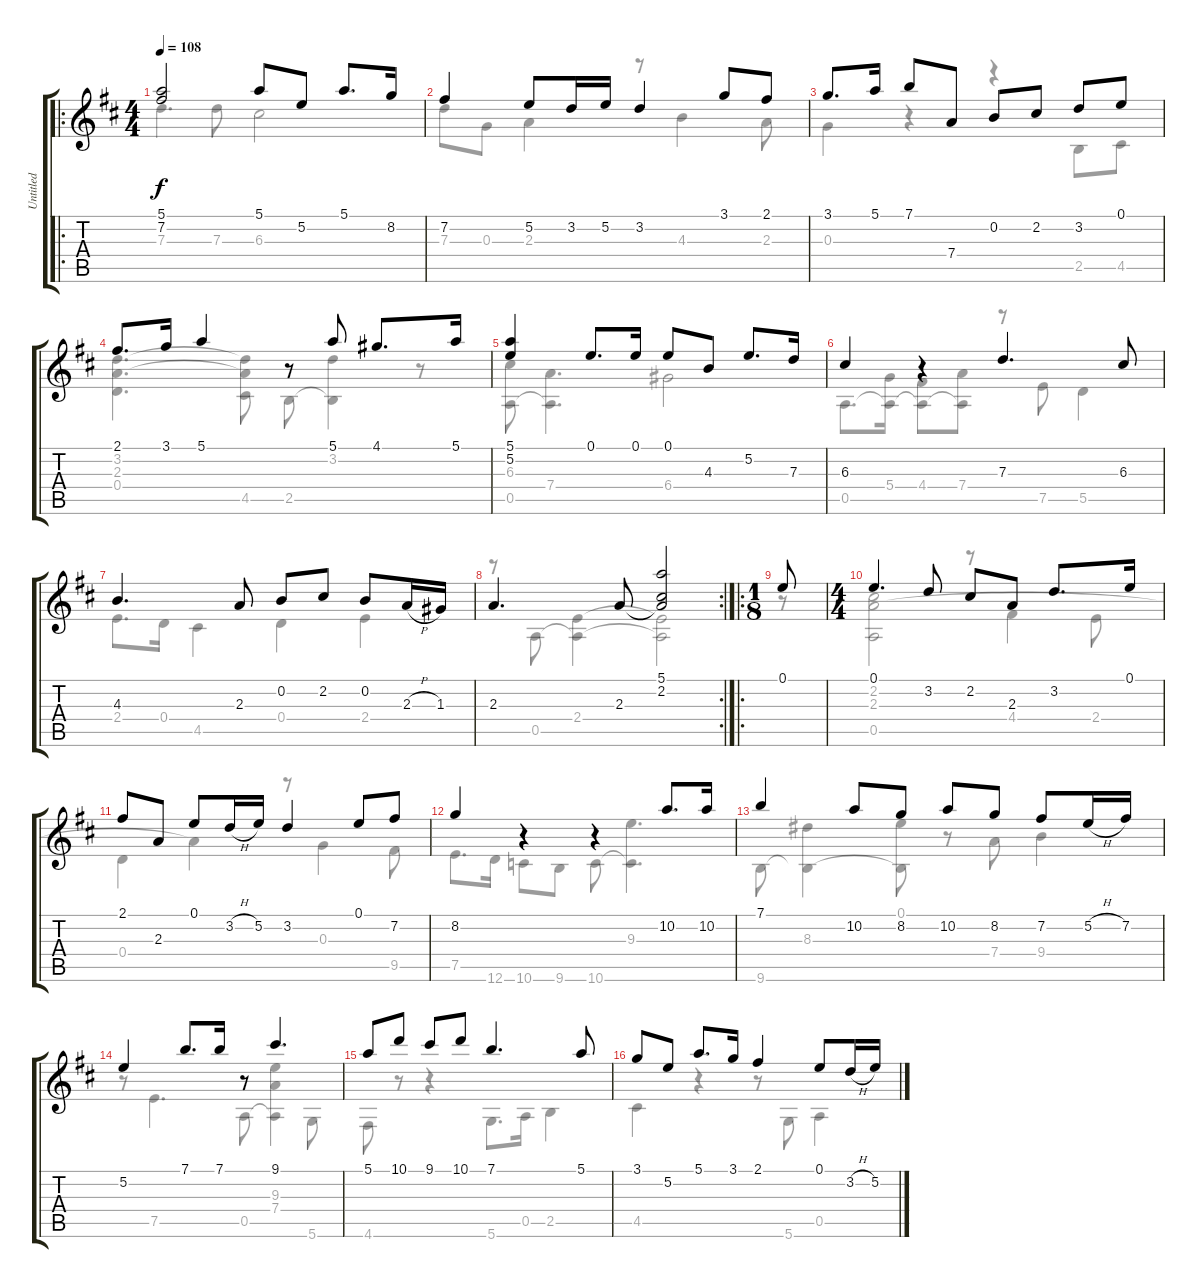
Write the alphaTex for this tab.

\track ("Untitled" "Untitled") {instrument acousticguitarnylon}
\staff {score tabs}
\tuning (E4 B3 G3 D3 A2 D2) {hide}
\voice
\ro
\ts (4 4)
\tempo 108
\clef g2
\ks d
(5.1 7.2).2{dy f instrument acousticguitarnylon} 5.1.8 5.2.8 5.1.8{d} 8.2.16 |
7.2.4 5.2.8 3.2.16 5.2.16 3.2.4 3.1.8 2.1.8 |
3.1.8{d} 5.1.16 7.1.8 7.4.8 0.2.8 2.2.8 3.2.8 0.1.8 |
2.1.8{d} 3.1.16 5.1.4 r.8 5.1.8 4.1.8{d} 5.1.16 |
(5.1 5.2).4 0.1.8{d} 0.1.16 0.1.8 4.3.8 5.2.8{d} 7.3.16 |
6.3.4 r.4 7.3.4{d} 6.3.8 |
4.3.4{d} 2.3.8 0.2.8 2.2.8 0.2.8 2.3{h}.16 1.3.16 |
\rc 2
2.3.4{d} 2.3.8 (5.1 2.2 2.3{t}).2 |
\ro
\ts (1 8)
0.1.8 |
\ts (4 4)
0.1.4{d} 3.2.8 2.2.8 2.3.8 3.2.8{d} 0.1.16 |
2.1.8 2.3.8 0.1.8 3.2{h}.16 5.2.16 3.2.4 0.1.8 7.2.8 |
8.2.4 r.4 r.4 10.2.8{d} 10.2.16 |
7.1.4 10.2.8 8.2.8 10.2.8 8.2.8 7.2.8 5.2{h}.16 7.2.16 |
5.2.4 7.1.8{d} 7.1.16 r.8 9.1.4{d} |
5.1.8 10.1.8 9.1.8 10.1.8 7.1.4{d} 5.1.8 |
3.1.8 5.2.8 5.1.8{d} 3.1.16 2.1.4 0.1.8 3.2{h}.16 5.2.16
\voice
\clef g2
\ottava regular
\simile none
\ks d
7.3.4{d dy f} 7.3.8 6.3.2 |
7.3.8 0.3.8 2.3.4 r.8 4.3.4 2.3.8 |
0.3.4 r.4 r.4 2.5.8 4.5.8 |
(3.2 2.3 0.4).4{d} (3.2{t} 2.3{t} 4.5).8 2.5.8 (3.2 2.5{t}).4 r.8 |
(6.3 0.5).8 (7.4 0.5{t}).4{d} 6.4.2 |
0.5.8{d} (5.4 0.5{t}).16 (4.4 0.5{t}).8 (7.4 0.5{t}).8 r.8 7.5.8 5.5.4 |
2.4.8{d} 0.4.16 4.5.4 0.4.4 2.4.4 |
r.8 0.5.8 (2.4 0.5{t}).4 (2.4{t} 0.5{t}).2 |
r.8 |
(2.2 2.3 0.5).2 r.8 4.4.4 2.4.8 |
0.4.4 2.3{t}.4 r.8 0.3.4 9.5.8 |
7.5.8{d} 12.6.16 10.6.8 9.6.8 10.6.8 (9.3 10.6{t}).4{d} |
9.6.8 (8.3 9.6{t}).4 (0.1 9.6{t}).8 r.8 7.4.8 9.4.4 |
r.8 7.5.4{d} 0.5.8 (9.3 7.4 0.5{t}).4 5.6.8 |
4.6.8 r.8 r.4 5.6.8{d} 0.5.16 2.5.4 |
4.5.4 r.4 r.8 5.6.8 0.5.4
